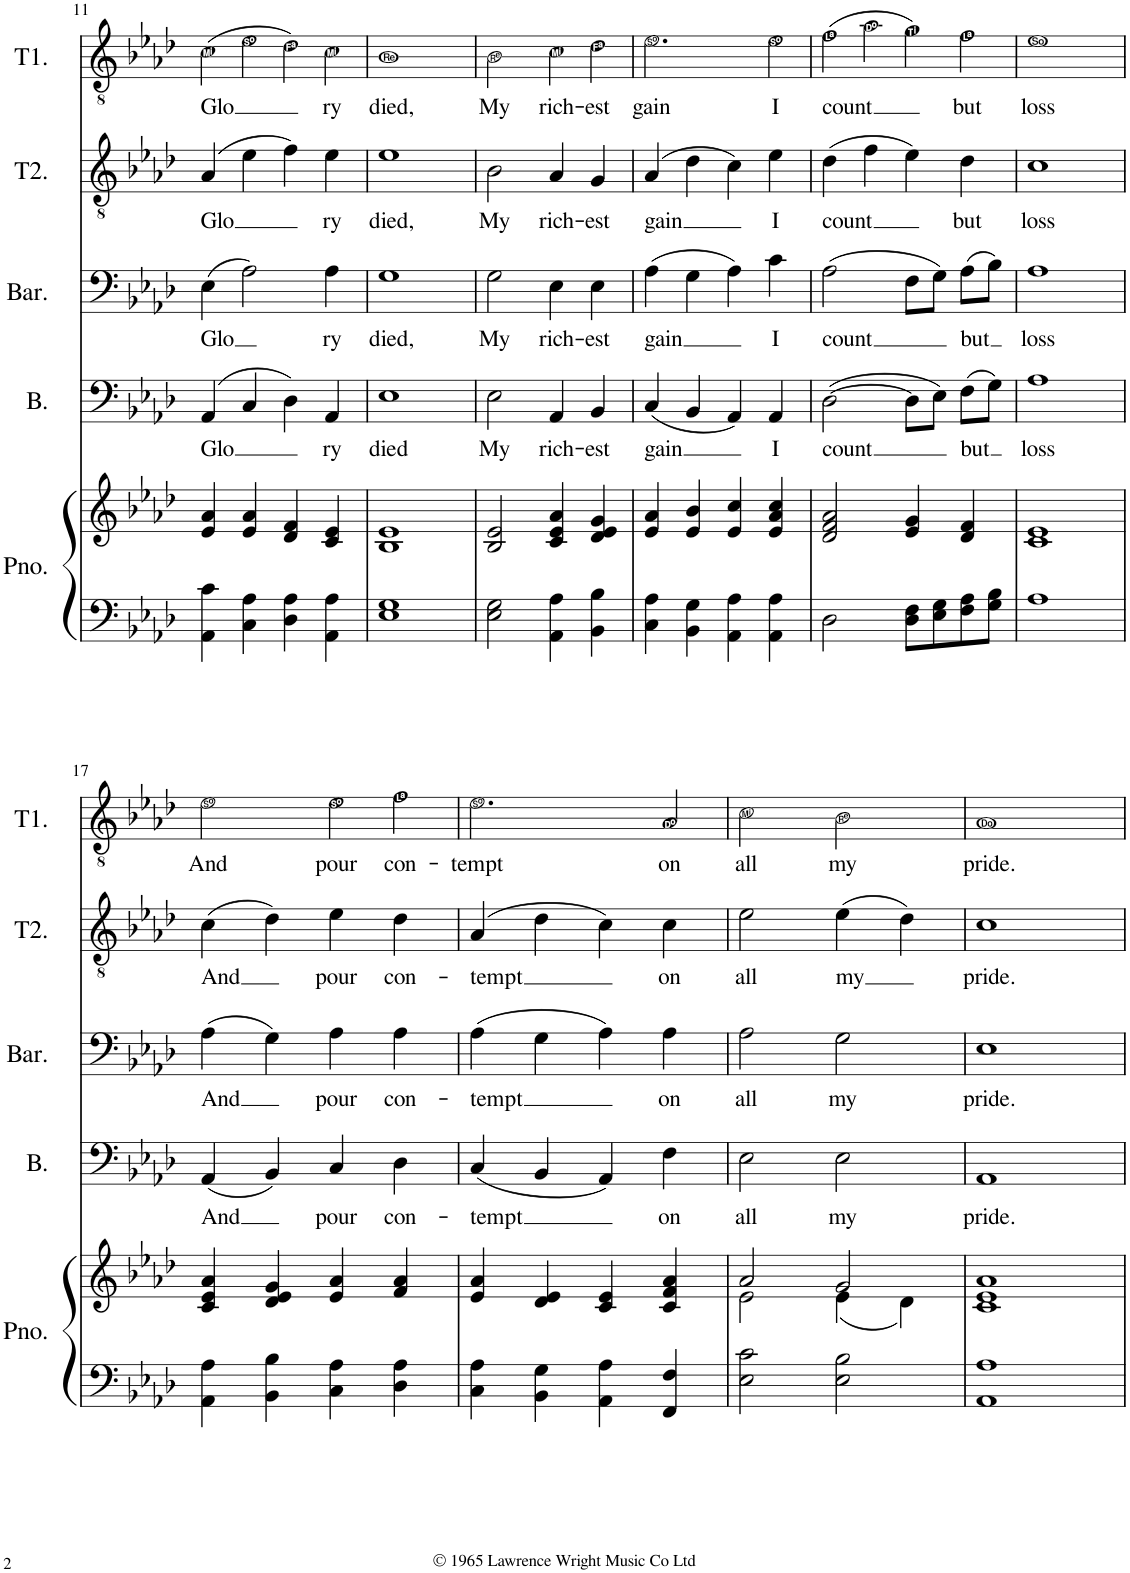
**kern	**kern	**kern	**text	**kern	**text	**kern	**text	**kern	**text
*part5	*part5	*part4	*part4	*part3	*part3	*part2	*part2	*part1	*part1
*staff6	*staff5	*staff4	*staff4	*staff3	*staff3	*staff2	*staff2	*staff1	*staff1
*I"Piano	*	*I"Bass	*	*I"Baritone	*	*I"Tenor	*	*I"Tenor	*
*I'Pno.	*	*I'B.	*	*I'Bar.	*	*I'T2.	*	*I'T1.	*
!!LO:PB:g=z
*clefF4	*clefG2	*clefF4	*	*clefF4	*	*clefGv2	*	*clefGv2	*
*	*	*Trd4c7	*	*	*	*Trd4c7	*	*Trd4c7	*
*k[b-e-a-d-]	*k[b-e-a-d-]	*k[b-e-a-d-]	*	*k[b-e-a-d-]	*	*k[b-e-a-d-]	*	*k[b-e-a-d-]	*
*M4/4	*M4/4	*M4/4	*	*M4/4	*	*M4/4	*	*M4/4	*
=11	=11	=11	=11	=11	=11	=11	=11	=11	=11
!	!	!	!LO:LY:b	!	!LO:LY:b	!	!LO:LY:b	!	!LO:LY:b
4AA-\ 4c\	4e-/ 4a-/	(4AA-/	Glo	(4E-\	Glo	(4A-/	Glo	(4c\	Glo
4C\ 4A-\	4e-/ 4a-/	4C/	.	2A-\)	.	4e-\	.	4e-\	.
4D-\ 4A-\	4d-/ 4f/	4D-\)	.	.	.	4f\)	.	4d-\)	.
!	!	!	!LO:LY:b	!	!LO:LY:b	!	!LO:LY:b	!	!LO:LY:b
4AA-\ 4A-\	4c/ 4e-/	4AA-/	ry	4A-\	ry	4e-\	ry	4c\	ry
=12	=12	=12	=12	=12	=12	=12	=12	=12	=12
!	!	!	!LO:LY:b	!	!LO:LY:b	!	!LO:LY:b	!	!LO:LY:b
1E- 1G	1B- 1e-	1E-	died	1G	died,	1e-	died,	1B-	died,
=13	=13	=13	=13	=13	=13	=13	=13	=13	=13
!	!	!	!LO:LY:b	!	!LO:LY:b	!	!LO:LY:b	!	!LO:LY:b
2E-\ 2G\	2B-/ 2e-/	2E-\	My	2G\	My	2B-\	My	2B-\	My
!	!	!	!LO:LY:b	!	!LO:LY:b	!	!LO:LY:b	!	!LO:LY:b
4AA-\ 4A-\	4c/ 4e-/ 4a-/	4AA-/	rich-	4E-\	rich-	4A-/	rich-	4c\	rich-
!	!	!	!LO:LY:b	!	!LO:LY:b	!	!LO:LY:b	!	!LO:LY:b
4BB-\ 4B-\	4d-/ 4e-/ 4g/	4BB-/	-est	4E-\	-est	4G/	-est	4d-\	-est
=14	=14	=14	=14	=14	=14	=14	=14	=14	=14
!	!	!	!LO:LY:b	!	!LO:LY:b	!	!LO:LY:b	!	!LO:LY:b
4C\ 4A-\	4e-/ 4a-/	(4C/	gain	(4A-\	gain	(4A-/	gain	2.e-\	gain
4BB-\ 4G\	4e-/ 4b-/	4BB-/	.	4G\	.	4d-\	.	.	.
4AA-\ 4A-\	4e-/ 4cc/	4AA-/)	.	4A-\)	.	4c\)	.	.	.
!	!	!	!LO:LY:b	!	!LO:LY:b	!	!LO:LY:b	!	!LO:LY:b
4AA-\ 4A-\	4e-/ 4a-/ 4cc/	4AA-/	I	4c\	I	4e-\	I	4e-\	I
=15	=15	=15	=15	=15	=15	=15	=15	=15	=15
!	!	!	!LO:LY:b	!	!LO:LY:b	!	!LO:LY:b	!	!LO:LY:b
2D-\	2d-/ 2f/ 2a-/	([2D-\	count	(2A-\	count	(4d-\	count	(4f\	count
.	.	.	.	.	.	4f\	.	4a-\	.
8D-\ 8F\L	4e-/ 4g/	8D-\L]	.	8F\L	.	4e-\)	.	4g\)	.
8E-\ 8G\	.	8E-\J)	.	8G\J)	.	.	.	.	.
!	!	!	!LO:LY:b	!	!LO:LY:b	!	!LO:LY:b	!	!LO:LY:b
8F\ 8A-\	4d-/ 4f/	(8F\L	but	(8A-\L	but	4d-\	but	4f\	but
8G\ 8B-\J	.	8G\J)	.	8B-\J)	.	.	.	.	.
=16	=16	=16	=16	=16	=16	=16	=16	=16	=16
!	!	!	!LO:LY:b	!	!LO:LY:b	!	!LO:LY:b	!	!LO:LY:b
1A-	1c 1e-	1A-	loss	1A-	loss	1c	loss	1e-	loss
!!LO:LB:g=z
=17	=17	=17	=17	=17	=17	=17	=17	=17	=17
!	!	!	!LO:LY:b	!	!LO:LY:b	!	!LO:LY:b	!	!LO:LY:b
4AA-\ 4A-\	4c/ 4e-/ 4a-/	(4AA-/	And	(4A-\	And	(4c\	And	2e-\	And
4BB-\ 4B-\	4d-/ 4e-/ 4g/	4BB-/)	.	4G\)	.	4d-\)	.	.	.
!	!	!	!LO:LY:b	!	!LO:LY:b	!	!LO:LY:b	!	!LO:LY:b
4C\ 4A-\	4e-/ 4a-/	4C/	pour	4A-\	pour	4e-\	pour	4e-\	pour
!	!	!	!LO:LY:b	!	!LO:LY:b	!	!LO:LY:b	!	!LO:LY:b
4D-\ 4A-\	4f/ 4a-/	4D-\	con-	4A-\	con-	4d-\	con-	4f\	con-
=18	=18	=18	=18	=18	=18	=18	=18	=18	=18
!	!	!	!LO:LY:b	!	!LO:LY:b	!	!LO:LY:b	!	!LO:LY:b
4C\ 4A-\	4e-/ 4a-/	(4C/	-tempt	(4A-\	-tempt	(4A-/	-tempt	2.e-\	-tempt
4BB-\ 4G\	4d-/ 4e-/	4BB-/	.	4G\	.	4d-\	.	.	.
4AA-\ 4A-\	4c/ 4e-/	4AA-/)	.	4A-\)	.	4c\)	.	.	.
!	!	!	!LO:LY:b	!	!LO:LY:b	!	!LO:LY:b	!	!LO:LY:b
4FF/ 4F/	4c/ 4f/ 4a-/	4F\	on	4A-\	on	4c\	on	4A-/	on
=19	=19	=19	=19	=19	=19	=19	=19	=19	=19
*	*^	*	*	*	*	*	*	*	*
!	!	!	!	!LO:LY:b	!	!LO:LY:b	!	!LO:LY:b	!	!LO:LY:b
2E-\ 2c\	2a-/	2e-\	2E-\	all	2A-\	all	2e-\	all	2c\	all
!	!	!	!	!LO:LY:b	!	!LO:LY:b	!	!LO:LY:b	!	!LO:LY:b
2E-\ 2B-\	2g/	(4e-\	2E-\	my	2G\	my	(4e-\	my	2B-\	my
.	.	4d-\)	.	.	.	.	4d-\)	.	.	.
=20	=20	=20	=20	=20	=20	=20	=20	=20	=20	=20
!	!	!	!	!LO:LY:b	!	!LO:LY:b	!	!LO:LY:b	!	!LO:LY:b
*	*v	*v	*	*	*	*	*	*	*	*
1AA- 1A-	1c 1e- 1a-	1AA-	pride.	1E-	pride.	1c	pride.	1A-	pride.
=	=	=	=	=	=	=	=	=	=
*-	*-	*-	*-	*-	*-	*-	*-	*-	*-
